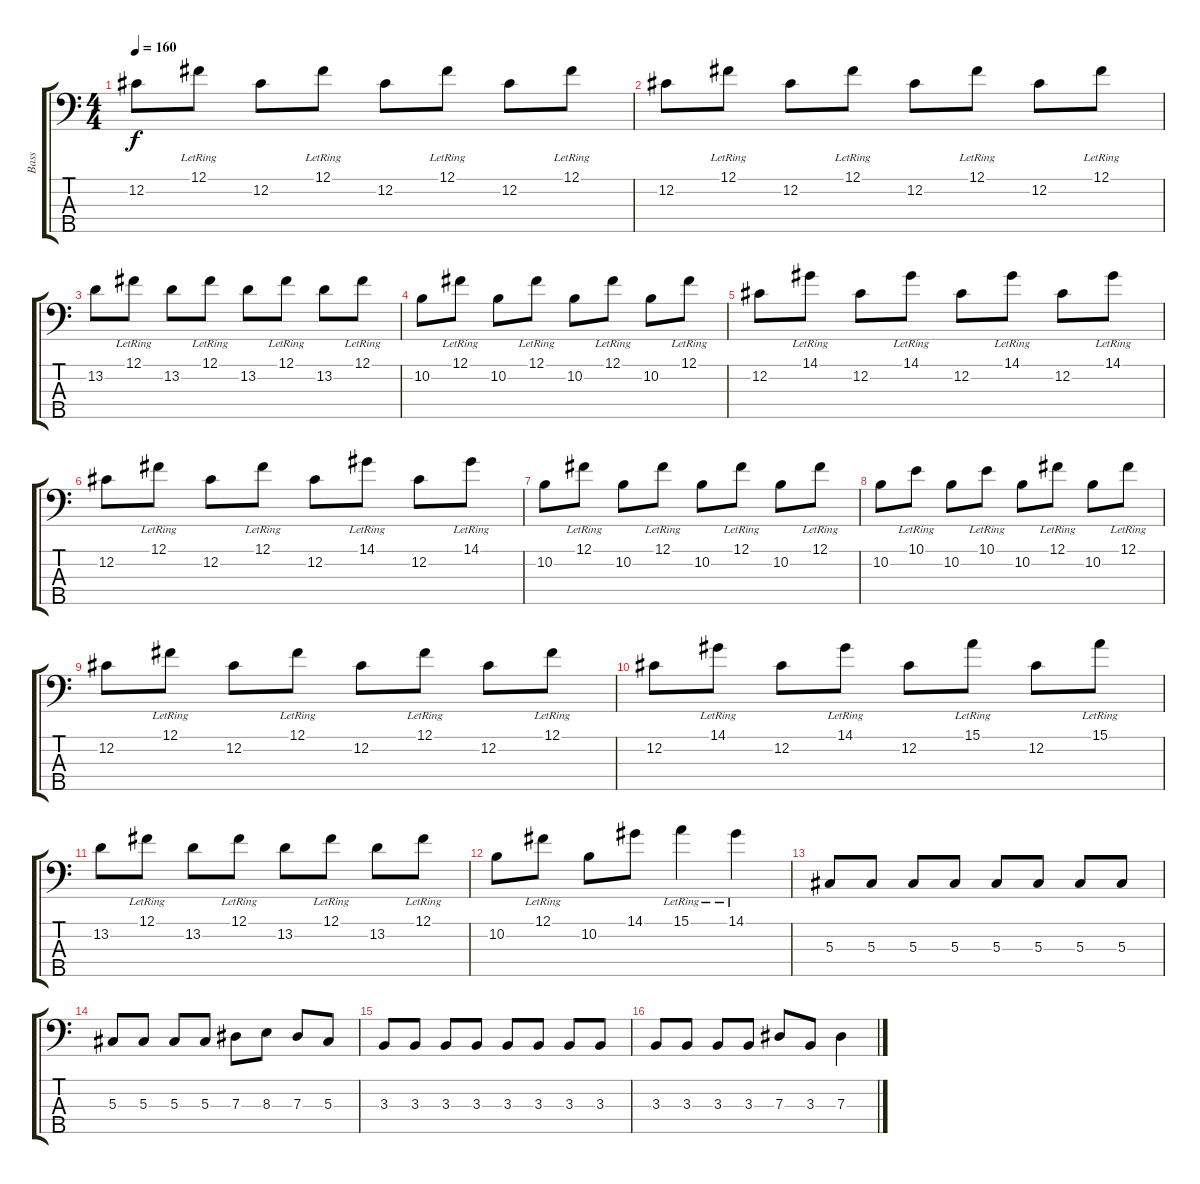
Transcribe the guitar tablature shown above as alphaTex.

\track ("Bass" "Bass") {instrument electricbassfinger}
\staff {score tabs}
\tuning (Gb2 Db2 Ab1 Eb1 Bb0) {hide}
\ts (4 4)
\tempo 160
\clef f4
\ks c
12.2.8{dy f} 12.1{lr}.8 12.2.8 12.1{lr}.8 12.2.8 12.1{lr}.8 12.2.8 12.1{lr}.8 |
12.2.8 12.1{lr}.8 12.2.8 12.1{lr}.8 12.2.8 12.1{lr}.8 12.2.8 12.1{lr}.8 |
13.2.8 12.1{lr}.8 13.2.8 12.1{lr}.8 13.2.8 12.1{lr}.8 13.2.8 12.1{lr}.8 |
10.2.8 12.1{lr}.8 10.2.8 12.1{lr}.8 10.2.8 12.1{lr}.8 10.2.8 12.1{lr}.8 |
12.2.8 14.1{lr}.8 12.2.8 14.1{lr}.8 12.2.8 14.1{lr}.8 12.2.8 14.1{lr}.8 |
12.2.8 12.1{lr}.8 12.2.8 12.1{lr}.8 12.2.8 14.1{lr}.8 12.2.8 14.1{lr}.8 |
10.2.8 12.1{lr}.8 10.2.8 12.1{lr}.8 10.2.8 12.1{lr}.8 10.2.8 12.1{lr}.8 |
10.2.8 10.1{lr}.8 10.2.8 10.1{lr}.8 10.2.8 12.1{lr}.8 10.2.8 12.1{lr}.8 |
12.2.8 12.1{lr}.8 12.2.8 12.1{lr}.8 12.2.8 12.1{lr}.8 12.2.8 12.1{lr}.8 |
12.2.8 14.1{lr}.8 12.2.8 14.1{lr}.8 12.2.8 15.1{lr}.8 12.2.8 15.1{lr}.8 |
13.2.8 12.1{lr}.8 13.2.8 12.1{lr}.8 13.2.8 12.1{lr}.8 13.2.8 12.1{lr}.8 |
10.2.8 12.1{lr}.8 10.2.8 14.1.8 15.1{lr}.4 14.1{lr}.4 |
5.3.8 5.3.8 5.3.8 5.3.8 5.3.8 5.3.8 5.3.8 5.3.8 |
5.3.8 5.3.8 5.3.8 5.3.8 7.3.8 8.3.8 7.3.8 5.3.8 |
3.3.8 3.3.8 3.3.8 3.3.8 3.3.8 3.3.8 3.3.8 3.3.8 |
3.3.8 3.3.8 3.3.8 3.3.8 7.3.8 3.3.8 7.3.4
